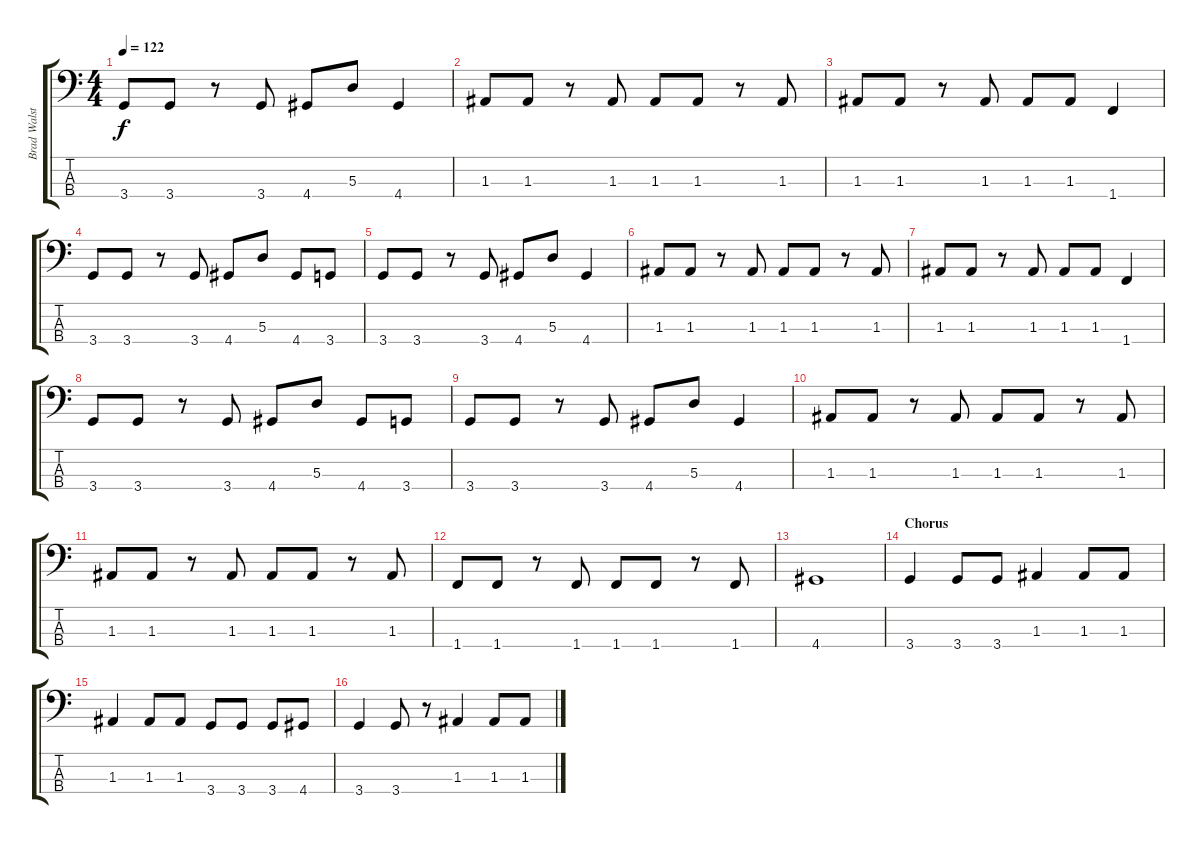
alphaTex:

\track ("Brad Walst" "Brad Walst") {instrument electricbasspick}
\staff {score tabs}
\tuning (G2 D2 A1 E1) {hide}
\ts (4 4)
\tempo 122
\clef f4
\ks c
3.4.8{dy f} 3.4.8 r.8 3.4.8 4.4.8 5.3.8 4.4.4 |
1.3.8 1.3.8 r.8 1.3.8 1.3.8 1.3.8 r.8 1.3.8 |
1.3.8 1.3.8 r.8 1.3.8 1.3.8 1.3.8 1.4.4 |
3.4.8 3.4.8 r.8 3.4.8 4.4.8 5.3.8 4.4.8 3.4.8 |
3.4.8 3.4.8 r.8 3.4.8 4.4.8 5.3.8 4.4.4 |
1.3.8 1.3.8 r.8 1.3.8 1.3.8 1.3.8 r.8 1.3.8 |
1.3.8 1.3.8 r.8 1.3.8 1.3.8 1.3.8 1.4.4 |
3.4.8 3.4.8 r.8 3.4.8 4.4.8 5.3.8 4.4.8 3.4.8 |
3.4.8 3.4.8 r.8 3.4.8 4.4.8 5.3.8 4.4.4 |
1.3.8 1.3.8 r.8 1.3.8 1.3.8 1.3.8 r.8 1.3.8 |
1.3.8 1.3.8 r.8 1.3.8 1.3.8 1.3.8 r.8 1.3.8 |
1.4.8 1.4.8 r.8 1.4.8 1.4.8 1.4.8 r.8 1.4.8 |
4.4.1 |
\section ("" "Chorus")
3.4.4 3.4.8 3.4.8 1.3.4 1.3.8 1.3.8 |
1.3.4 1.3.8 1.3.8 3.4.8 3.4.8 3.4.8 4.4.8 |
3.4.4 3.4.8 r.8 1.3.4 1.3.8 1.3.8
